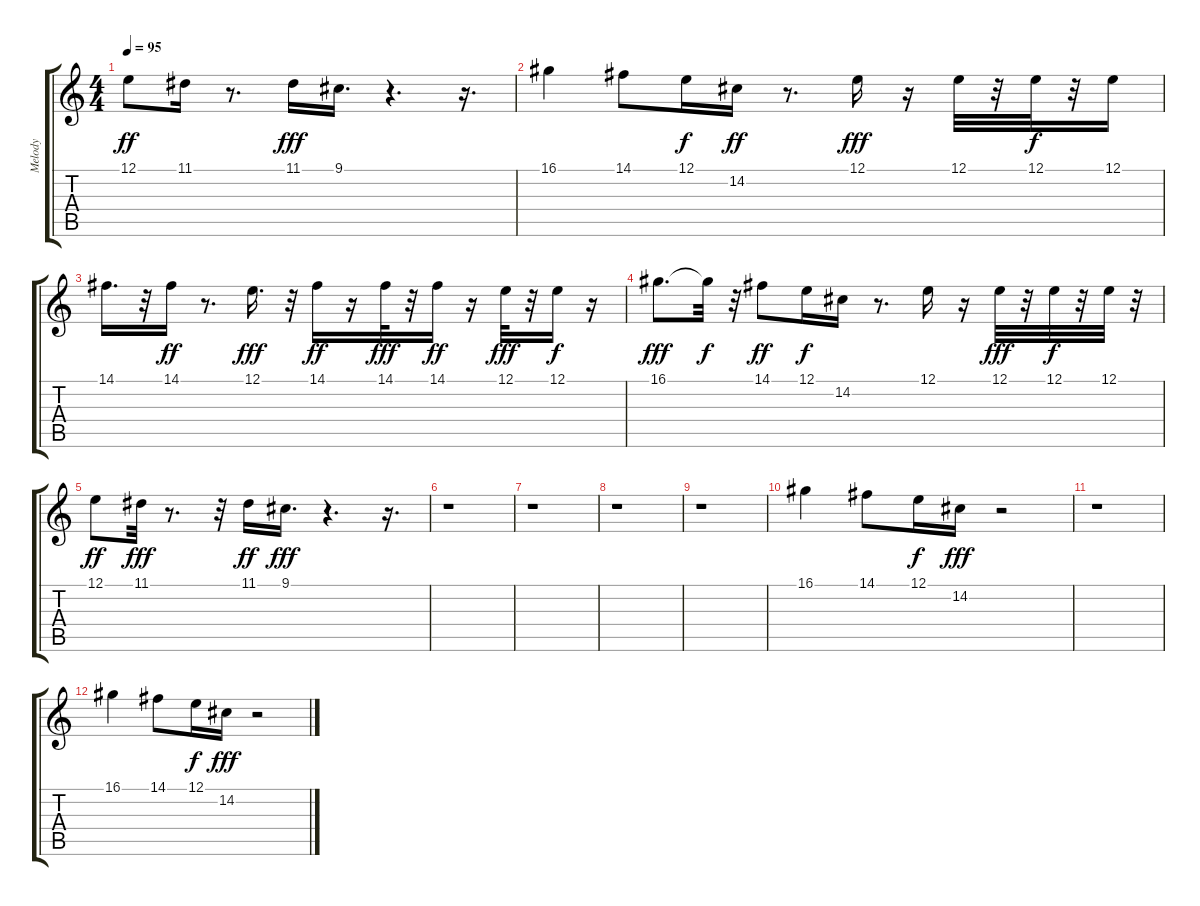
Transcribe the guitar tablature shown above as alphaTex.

\track ("Melody" "Melody") {instrument fx4atmosphere}
\staff {score tabs}
\tuning (E4 B3 G3 D3 A2 E2) {hide}
\ts (4 4)
\tempo 95
\clef g2
\ks c
12.1.8{dy ff} 11.1.16 r.8{d} 11.1.16{dy fff} 9.1.16{d} r.4{d} r.16{d} |
16.1.4 14.1.8 12.1.16{dy f} 14.2.16{dy ff} r.8{d} 12.1.16{dy fff} r.16 12.1.32 r.32 12.1.32{dy f} r.32 12.1.16 |
14.1.16{d} r.32 14.1.16{dy ff} r.8{d} 12.1.16{d dy fff} r.32 14.1.16{dy ff} r.16 14.1.32{dy fff} r.32 14.1.16{dy ff} r.16 12.1.32{dy fff} r.32 12.1.16{dy f} r.16 |
16.1.8{d dy fff} 16.1{t}.32{dy f} r.32 14.1.8{dy ff} 12.1.16{dy f} 14.2.16 r.8{d} 12.1.16 r.16 12.1.32{dy fff} r.32 12.1.32{dy f} r.32 12.1.32 r.32 |
12.1.8{dy ff} 11.1.32{dy fff} r.8{d} r.32 11.1.16{dy ff} 9.1.16{d dy fff} r.4{d} r.16{d} |
r.1 |
r.1 |
r.1 |
r.1 |
16.1.4 14.1.8 12.1.16{dy f} 14.2.16{dy fff} r.2 |
r.1 |
16.1.4 14.1.8 12.1.16{dy f} 14.2.16{dy fff} r.2
